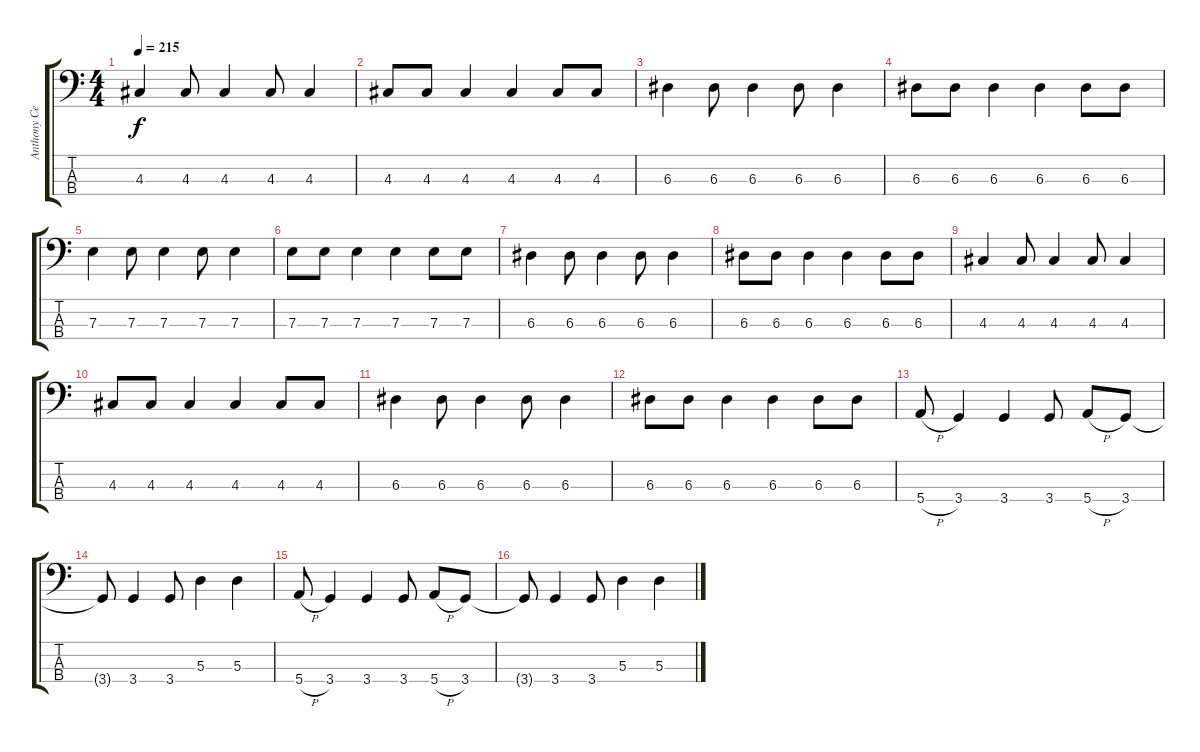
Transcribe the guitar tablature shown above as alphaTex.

\track ("Anthony Celestino (Bass)" "Anthony Ce") {instrument electricbasspick}
\staff {score tabs}
\tuning (G2 D2 A1 E1) {hide}
\ts (4 4)
\tempo 215
\clef f4
\ks c
4.3.4{dy f} 4.3.8 4.3.4 4.3.8 4.3.4 |
4.3.8 4.3.8 4.3.4 4.3.4 4.3.8 4.3.8 |
6.3.4 6.3.8 6.3.4 6.3.8 6.3.4 |
6.3.8 6.3.8 6.3.4 6.3.4 6.3.8 6.3.8 |
7.3.4 7.3.8 7.3.4 7.3.8 7.3.4 |
7.3.8 7.3.8 7.3.4 7.3.4 7.3.8 7.3.8 |
6.3.4 6.3.8 6.3.4 6.3.8 6.3.4 |
6.3.8 6.3.8 6.3.4 6.3.4 6.3.8 6.3.8 |
4.3.4 4.3.8 4.3.4 4.3.8 4.3.4 |
4.3.8 4.3.8 4.3.4 4.3.4 4.3.8 4.3.8 |
6.3.4 6.3.8 6.3.4 6.3.8 6.3.4 |
6.3.8 6.3.8 6.3.4 6.3.4 6.3.8 6.3.8 |
5.4{h}.8 3.4.4 3.4.4 3.4.8 5.4{h}.8 3.4.8 |
3.4{t}.8 3.4.4 3.4.8 5.3.4 5.3.4 |
5.4{h}.8 3.4.4 3.4.4 3.4.8 5.4{h}.8 3.4.8 |
3.4{t}.8 3.4.4 3.4.8 5.3.4 5.3.4
